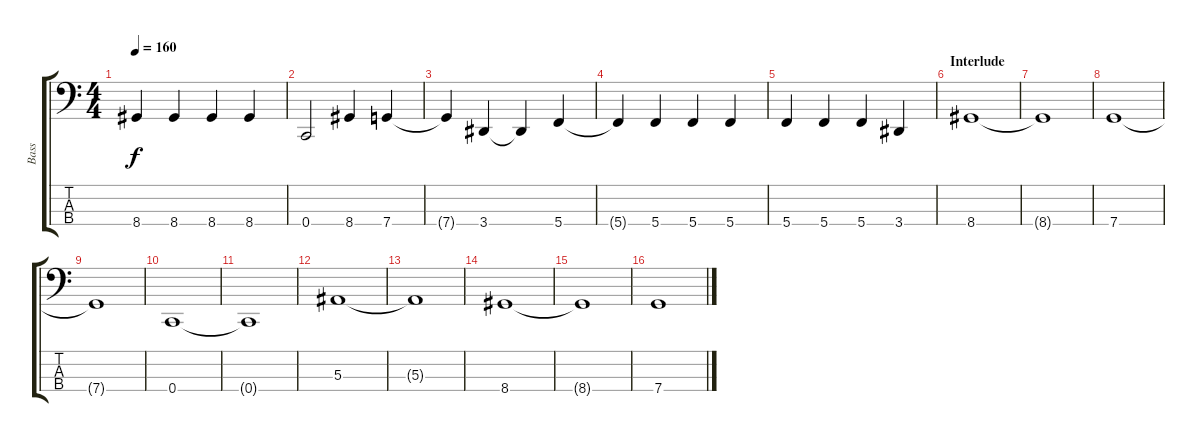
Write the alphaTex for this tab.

\track ("Bass" "Bass") {instrument electricbasspick}
\staff {score tabs}
\tuning (Eb2 Bb1 F1 C1) {hide}
\ts (4 4)
\tempo 160
\clef f4
\ks c
8.4.4{dy f} 8.4.4 8.4.4 8.4.4 |
0.4.2 8.4.4 7.4.4 |
7.4{t}.4 3.4.4 3.4{t}.4 5.4.4 |
5.4{t}.4 5.4.4 5.4.4 5.4.4 |
5.4.4 5.4.4 5.4.4 3.4.4 |
\section ("" "Interlude")
8.4.1 |
8.4{t}.1 |
7.4.1 |
7.4{t}.1 |
0.4.1 |
0.4{t}.1 |
5.3.1 |
5.3{t}.1 |
8.4.1 |
8.4{t}.1 |
7.4.1
